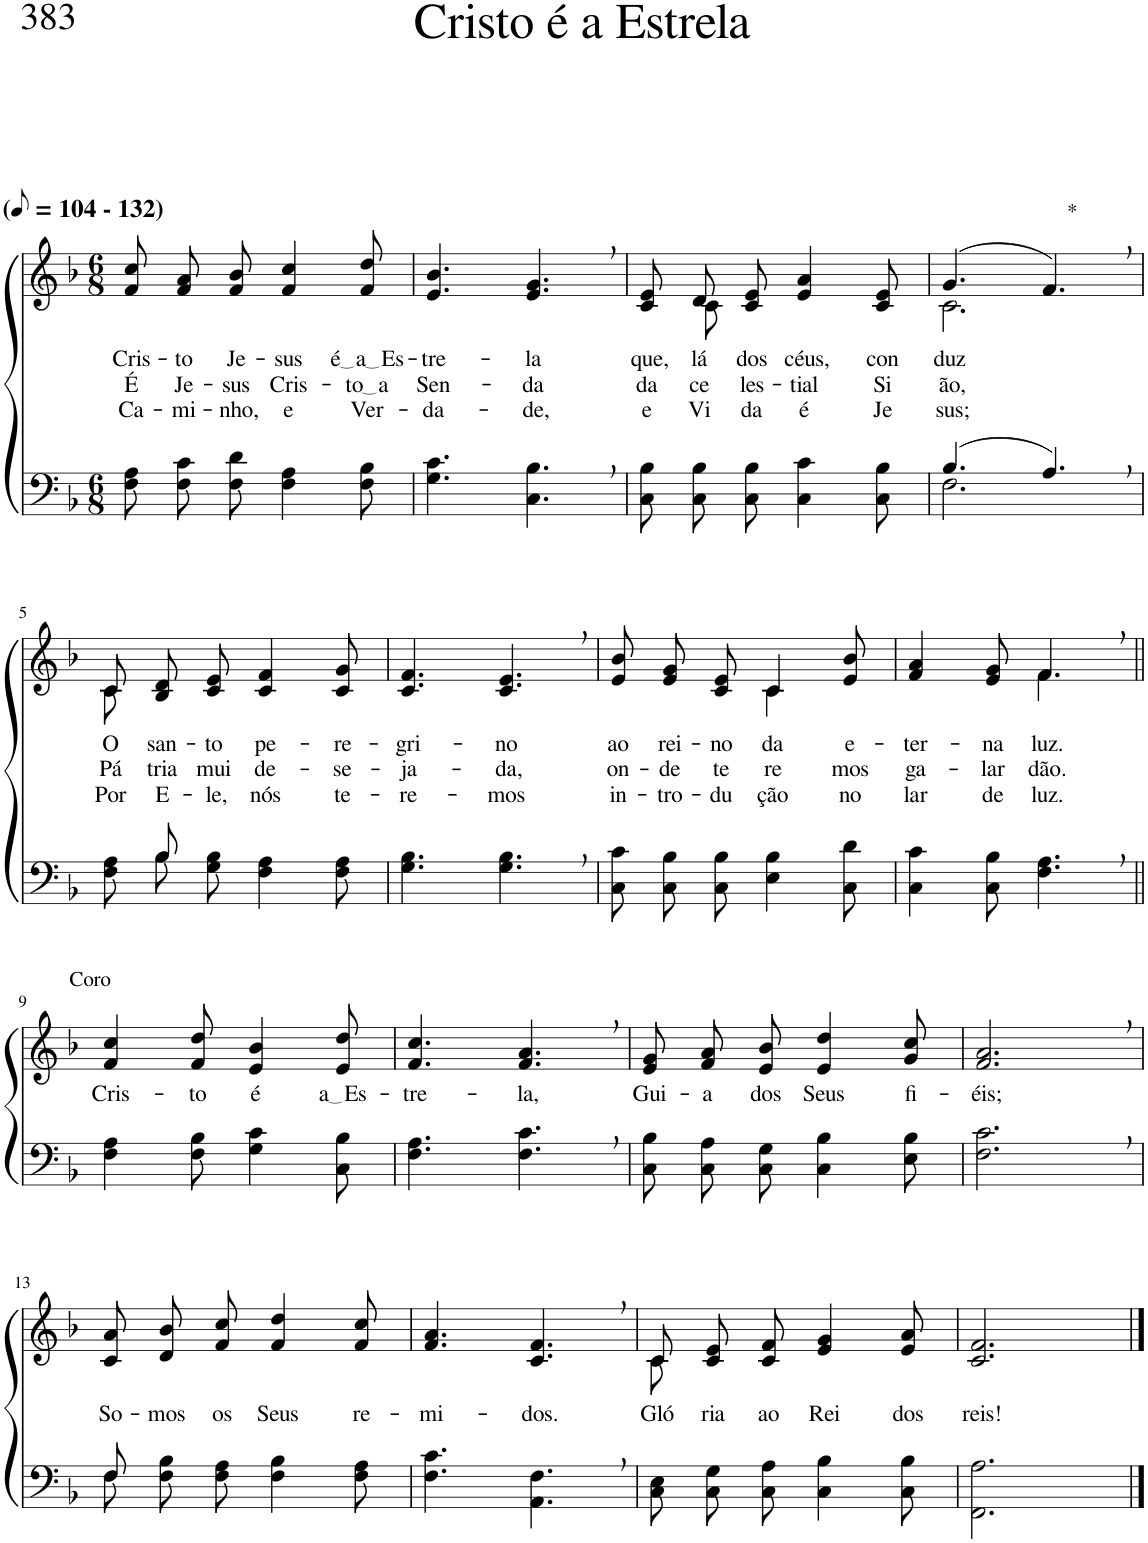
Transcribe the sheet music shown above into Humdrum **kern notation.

**kern	**kern	**text	**text	**text
*part2	*part1	*part1	*part1	*part1
*staff2	*staff1	*staff1	*staff1	*staff1
*I"Parte III e IV	*I"Parte I e II	*	*	*
*clefF4	*clefG2	*	*	*
*k[b-]	*k[b-]	*	*	*
*M6/8	*M6/8	*	*	*
*MM52	*MM52	*	*	*
=1	=1	=1	=1	=1
!	!LO:TX:a:B:t=(	!	!	!
!	!LO:TX:a:B:t=- 132)	!	!	!
!	!	!LO:LY:b	!LO:LY:b	!LO:LY:b
8F\ 8A\L	8f/ 8cc/L	Cris-	É	Ca-
!	!	!LO:LY:b	!LO:LY:b	!LO:LY:b
8F\ 8c\	8f/ 8a/	-to	Je-	-mi-
!	!	!LO:LY:b	!LO:LY:b	!LO:LY:b
8F\ 8d\J	8f/ 8b-/J	Je-	-sus	-nho,
!	!	!LO:LY:b	!LO:LY:b	!LO:LY:b
4F\ 4A\	4f/ 4cc/	-sus	Cris-	e
!	!	!LO:LY:b	!LO:LY:b	!LO:LY:b
8F\ 8B-\	8f/ 8dd/	é a Es	to a	Ver-
=2	=2	=2	=2	=2
!	!	!LO:LY:b	!LO:LY:b	!LO:LY:b
4.G\ 4.c\	4.e/ 4.b-/	-tre-	Sen-	-da-
!	!	!LO:LY:b	!LO:LY:b	!LO:LY:b
4.C\, 4.B-\,	4.e/, 4.g/,	-la	-da	-de,
=3	=3	=3	=3	=3
!	!	!LO:LY:b	!LO:LY:b	!LO:LY:b
*	*^	*	*	*
8C\ 8B-\L	8c/ 8e/L	8ryy	que,	da	e
!	!	!	!LO:LY:b	!LO:LY:b	!LO:LY:b
8C\ 8B-\	8d/	8c\	lá	ce-	Vi-
!	!	!	!LO:LY:b	!LO:LY:b	!LO:LY:b
8C\ 8B-\J	8c/ 8e/J	2ryy	dos	-les-	-da
!	!	!	!LO:LY:b	!LO:LY:b	!LO:LY:b
4C\ 4c\	4e/ 4a/	.	céus,	-tial	é
!	!	!	!LO:LY:b	!LO:LY:b	!LO:LY:b
8C\ 8B-\	8c/ 8e/	.	con-	Si-	Je-
=4	=4	=4	=4	=4	=4
*^	*	*	*	*	*
!	!	!	!	!LO:LY:b	!LO:LY:b	!LO:LY:b
(4.B-/	2.F\	(4.g/	2.c\	-duz	-ão,	-sus;
!	!	!LO:TX:a:t=*	!	!	!	!
4.A,/)	.	4.f,/)	.	.	.	.
!!LO:LB:g=z	!!
=5	=5	=5	=5	=5	=5	=5
!	!	!	!	!LO:LY:b	!LO:LY:b	!LO:LY:b
8ryy	8F\ 8A\L	8c/L	8c\	O	Pá-	Por
!	!	!	!	!LO:LY:b	!LO:LY:b	!LO:LY:b
8B-/	8B-\	8B-/ 8d/	2ryy	san-	-tria	E-
!	!	!	!	!LO:LY:b	!LO:LY:b	!LO:LY:b
2ryy	8G\ 8B-\J	8c/ 8e/J	.	-to	mui	-le,
!	!	!	!	!LO:LY:b	!LO:LY:b	!LO:LY:b
.	4F\ 4A\	4c/ 4f/	.	pe-	de-	nós
!	!	!	!	!LO:LY:b	!LO:LY:b	!LO:LY:b
.	8F\ 8A\	8c/ 8g/	8ryy	-re-	-se-	te-
=6	=6	=6	=6	=6	=6	=6
!	!	!	!	!LO:LY:b	!LO:LY:b	!LO:LY:b
*v	*v	*	*	*	*	*
*	*v	*v	*	*	*
4.G\ 4.B-\	4.c/ 4.f/	-gri-	-ja-	-re-
!	!	!LO:LY:b	!LO:LY:b	!LO:LY:b
4.G\, 4.B-\,	4.c/, 4.e/,	-no	-da,	-mos
=7	=7	=7	=7	=7
!	!	!LO:LY:b	!LO:LY:b	!LO:LY:b
*	*^	*	*	*
8C\ 8c\L	8e/ 8b-/L	4.ryy	ao	on-	in-
!	!	!	!LO:LY:b	!LO:LY:b	!LO:LY:b
8C\ 8B-\	8e/ 8g/	.	rei-	-de	-tro-
!	!	!	!LO:LY:b	!LO:LY:b	!LO:LY:b
8C\ 8B-\J	8c/ 8e/J	.	-no	te-	-du-
!	!	!	!LO:LY:b	!LO:LY:b	!LO:LY:b
4E\ 4B-\	4c/	4c\	da	-re-	-ção
!	!	!	!LO:LY:b	!LO:LY:b	!LO:LY:b
8C\ 8d\	8e/ 8b-/	8ryy	e-	-mos	no
=8	=8	=8	=8	=8	=8
!	!	!	!LO:LY:b	!LO:LY:b	!LO:LY:b
4C\ 4c\	4f/ 4a/	4.ryy	-ter-	ga-	lar
!	!	!	!LO:LY:b	!LO:LY:b	!LO:LY:b
8C\ 8B-\	8e/ 8g/	.	-na	-lar-	de
!	!	!	!LO:LY:b	!LO:LY:b	!LO:LY:b
4.F\, 4.A\,	4.f,/	4.f\	luz.	-dão.	luz.
!!LO:LB:g=z
=9||	=9||	=9||	=9||	=9||	=9||
!	!LO:TX:a:t=Coro	!	!	!	!
!	!	!	!LO:LY:b	!	!
*	*v	*v	*	*	*
4F\ 4A\	4f/ 4cc/	Cris-	.	.
!	!	!LO:LY:b	!	!
8F\ 8B-\	8f/ 8dd/	-to	.	.
!	!	!LO:LY:b	!	!
4G\ 4c\	4e/ 4b-/	é	.	.
!	!	!LO:LY:b	!	!
8C\ 8B-\	8e/ 8dd/	a Es	.	.
=10	=10	=10	=10	=10
!	!	!LO:LY:b	!	!
4.F\ 4.A\	4.f/ 4.cc/	-tre-	.	.
!	!	!LO:LY:b	!	!
4.F\, 4.c\,	4.f/, 4.a/,	-la,	.	.
=11	=11	=11	=11	=11
!	!	!LO:LY:b	!	!
8C\ 8B-\L	8e/ 8g/L	Gui-	.	.
!	!	!LO:LY:b	!	!
8C\ 8A\	8f/ 8a/	-a	.	.
!	!	!LO:LY:b	!	!
8C\ 8G\J	8e/ 8b-/J	dos	.	.
!	!	!LO:LY:b	!	!
4C\ 4B-\	4e/ 4dd/	Seus	.	.
!	!	!LO:LY:b	!	!
8E\ 8B-\	8g/ 8cc/	fi-	.	.
=12	=12	=12	=12	=12
!	!	!LO:LY:b	!	!
2.F\, 2.c\,	2.f/, 2.a/,	-éis;	.	.
!!LO:LB:g=z
=13	=13	=13	=13	=13
*^	*	*	*	*
!	!	!	!LO:LY:b	!	!
8F\L	8F/	8c/ 8a/L	So-	.	.
!	!	!	!LO:LY:b	!	!
8F\ 8B-\	2ryy	8d/ 8b-/	-mos	.	.
!	!	!	!LO:LY:b	!	!
8F\ 8A\J	.	8f/ 8cc/J	os	.	.
!	!	!	!LO:LY:b	!	!
4F\ 4B-\	.	4f/ 4dd/	Seus	.	.
!	!	!	!LO:LY:b	!	!
8F\ 8A\	8ryy	8f/ 8cc/	re-	.	.
=14	=14	=14	=14	=14	=14
!	!	!	!LO:LY:b	!	!
*v	*v	*	*	*	*
4.F\ 4.c\	4.f/ 4.a/	-mi-	.	.
!	!	!LO:LY:b	!	!
4.AA\, 4.F\,	4.c/, 4.f/,	-dos.	.	.
=15	=15	=15	=15	=15
*	*^	*	*	*
!	!	!	!LO:LY:b	!	!
8C\ 8E\L	8c/L	8c\	Gló-	.	.
!	!	!	!LO:LY:b	!	!
8C\ 8G\	8c/ 8e/	2ryy	-ria	.	.
!	!	!	!LO:LY:b	!	!
8C\ 8A\J	8c/ 8f/J	.	ao	.	.
!	!	!	!LO:LY:b	!	!
4C\ 4B-\	4e/ 4g/	.	Rei	.	.
!	!	!	!LO:LY:b	!	!
8C\ 8B-\	8e/ 8a/	8ryy	dos	.	.
=16	=16	=16	=16	=16	=16
!	!	!	!LO:LY:b	!	!
*	*v	*v	*	*	*
2.FF\ 2.A\	2.c/ 2.f/	reis!	.	.
==	==	==	==	==
*-	*-	*-	*-	*-
